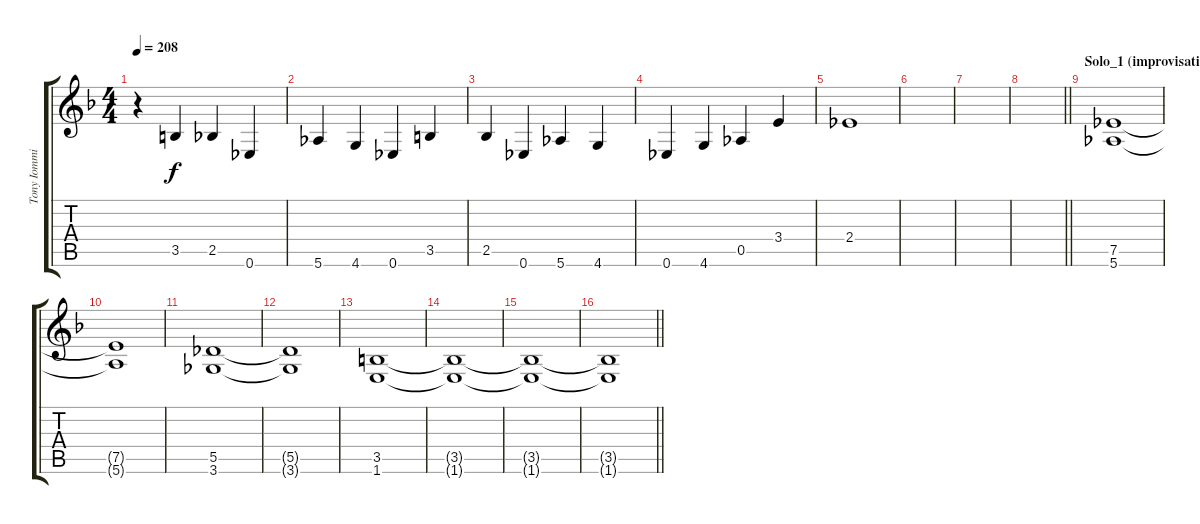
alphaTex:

\track ("Tony Iommi" "Tony Iommi") {instrument overdrivenguitar}
\staff {score tabs}
\tuning (Eb4 Bb3 Gb3 Db3 Ab2 Eb2) {hide}
\ts (4 4)
\tempo 208
\clef g2
\ks f
r.4{dy f} 3.5.4 2.5.4 0.6.4 |
5.6.4 4.6.4 0.6.4 3.5.4 |
2.5.4 0.6.4 5.6.4 4.6.4 |
0.6.4 4.6.4 0.5.4 3.4.4 |
2.4.1 |
|
|
\barLineRight lightlight
|
\section ("" "Solo_1 (improvisation)")
(7.5 5.6).1 |
(7.5{t} 5.6{t}).1 |
(5.5 3.6).1 |
(5.5{t} 3.6{t}).1 |
(3.5 1.6).1 |
(3.5{t} 1.6{t}).1 |
(3.5{t} 1.6{t}).1 |
\barLineRight lightlight
(3.5{t} 1.6{t}).1
